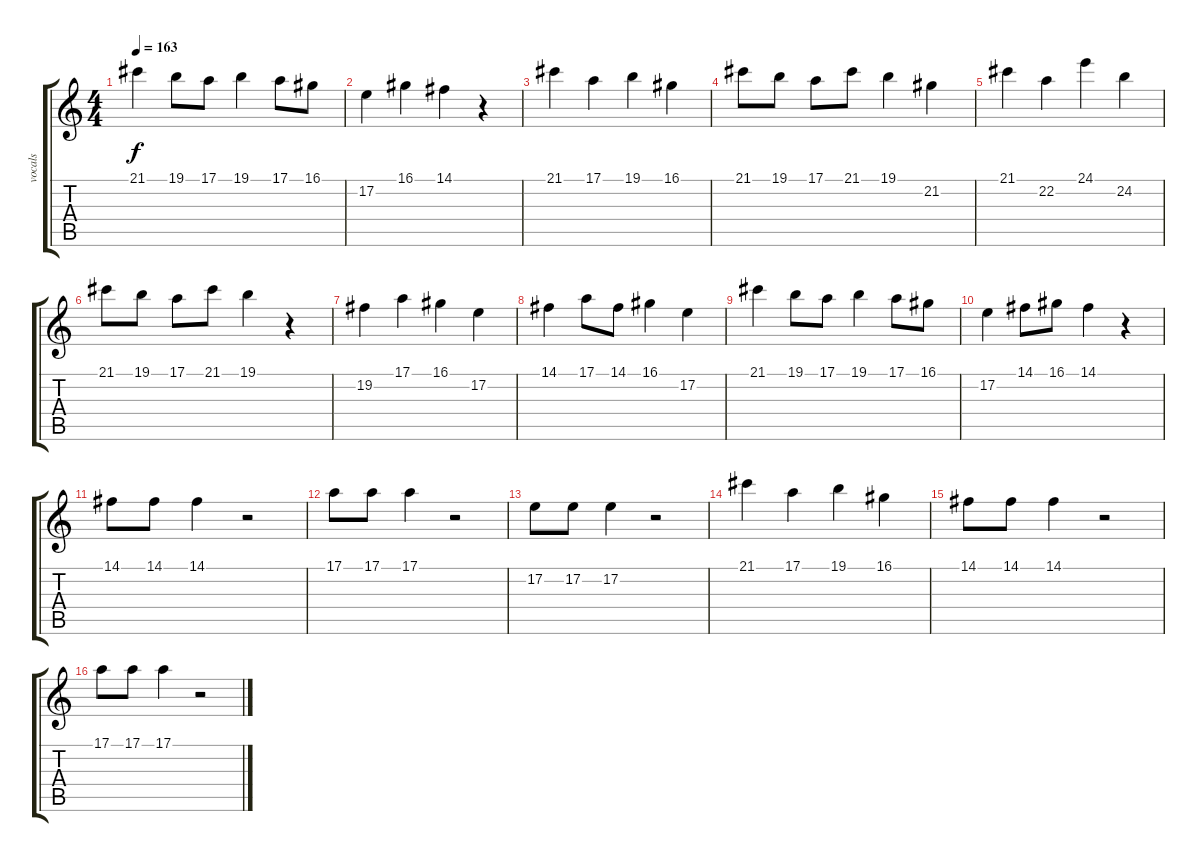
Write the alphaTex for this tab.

\track ("vocals" "vocals") {instrument oboe}
\staff {score tabs}
\tuning (E4 B3 G3 D3 A2 E2) {hide}
\ts (4 4)
\tempo 163
\clef g2
\ks c
21.1.4{dy f} 19.1.8 17.1.8 19.1.4 17.1.8 16.1.8 |
17.2.4 16.1.4 14.1.4 r.4 |
21.1.4 17.1.4 19.1.4 16.1.4 |
21.1.8 19.1.8 17.1.8 21.1.8 19.1.4 21.2.4 |
21.1.4 22.2.4 24.1.4 24.2.4 |
21.1.8 19.1.8 17.1.8 21.1.8 19.1.4 r.4 |
19.2.4 17.1.4 16.1.4 17.2.4 |
14.1.4 17.1.8 14.1.8 16.1.4 17.2.4 |
21.1.4 19.1.8 17.1.8 19.1.4 17.1.8 16.1.8 |
17.2.4 14.1.8 16.1.8 14.1.4 r.4 |
14.1.8 14.1.8 14.1.4 r.2 |
17.1.8 17.1.8 17.1.4 r.2 |
17.2.8 17.2.8 17.2.4 r.2 |
21.1.4 17.1.4 19.1.4 16.1.4 |
14.1.8 14.1.8 14.1.4 r.2 |
17.1.8 17.1.8 17.1.4 r.2
